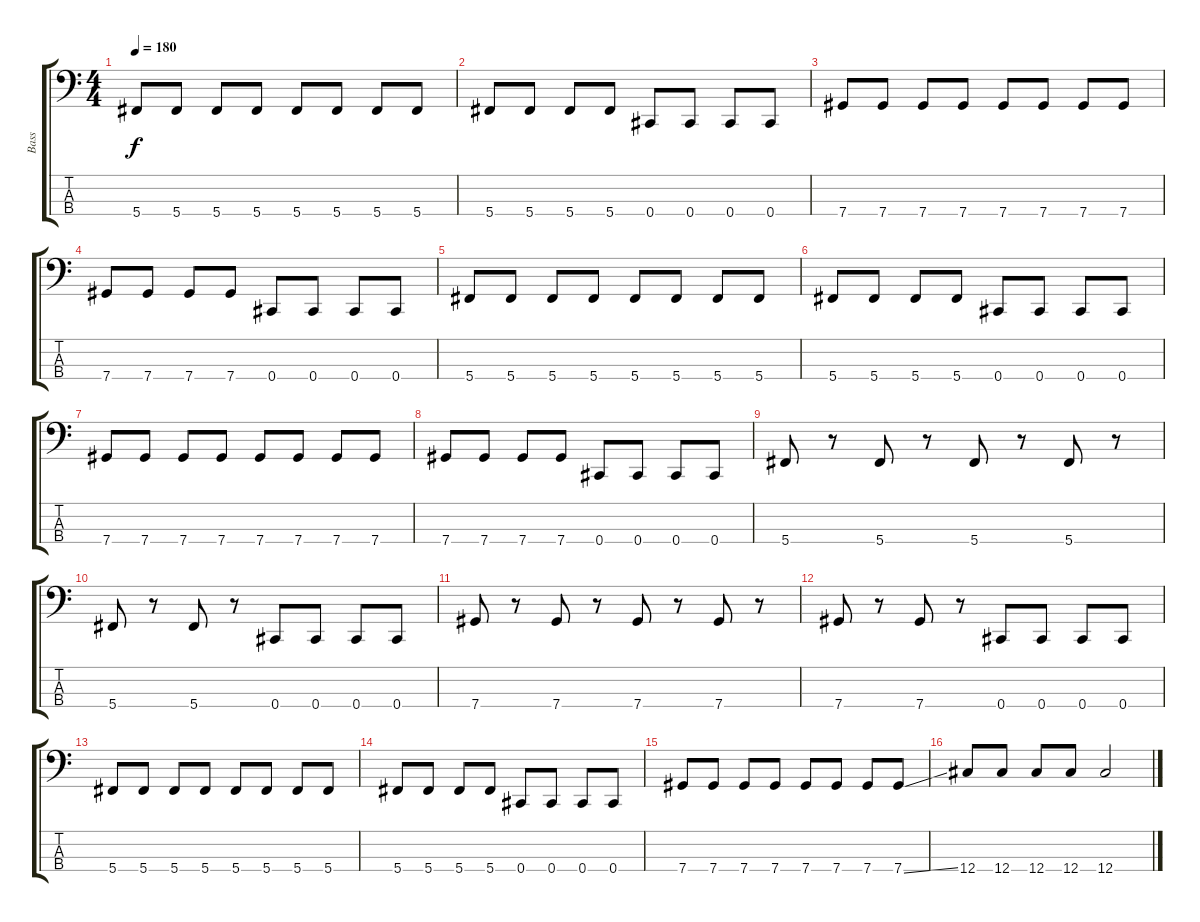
\track ("Bass" "Bass") {instrument electricbasspick}
\staff {score tabs}
\tuning (Gb2 Db2 Ab1 Db1) {hide}
\ts (4 4)
\tempo 180
\clef f4
\ks c
5.4.8{dy f} 5.4.8 5.4.8 5.4.8 5.4.8 5.4.8 5.4.8 5.4.8 |
5.4.8 5.4.8 5.4.8 5.4.8 0.4.8 0.4.8 0.4.8 0.4.8 |
7.4.8 7.4.8 7.4.8 7.4.8 7.4.8 7.4.8 7.4.8 7.4.8 |
7.4.8 7.4.8 7.4.8 7.4.8 0.4.8 0.4.8 0.4.8 0.4.8 |
5.4.8 5.4.8 5.4.8 5.4.8 5.4.8 5.4.8 5.4.8 5.4.8 |
5.4.8 5.4.8 5.4.8 5.4.8 0.4.8 0.4.8 0.4.8 0.4.8 |
7.4.8 7.4.8 7.4.8 7.4.8 7.4.8 7.4.8 7.4.8 7.4.8 |
7.4.8 7.4.8 7.4.8 7.4.8 0.4.8 0.4.8 0.4.8 0.4.8 |
5.4.8 r.8 5.4.8 r.8 5.4.8 r.8 5.4.8 r.8 |
5.4.8 r.8 5.4.8 r.8 0.4.8 0.4.8 0.4.8 0.4.8 |
7.4.8 r.8 7.4.8 r.8 7.4.8 r.8 7.4.8 r.8 |
7.4.8 r.8 7.4.8 r.8 0.4.8 0.4.8 0.4.8 0.4.8 |
5.4.8 5.4.8 5.4.8 5.4.8 5.4.8 5.4.8 5.4.8 5.4.8 |
5.4.8 5.4.8 5.4.8 5.4.8 0.4.8 0.4.8 0.4.8 0.4.8 |
7.4.8 7.4.8 7.4.8 7.4.8 7.4.8 7.4.8 7.4.8 7.4{ss}.8 |
12.4.8 12.4.8 12.4.8 12.4.8 12.4.2
